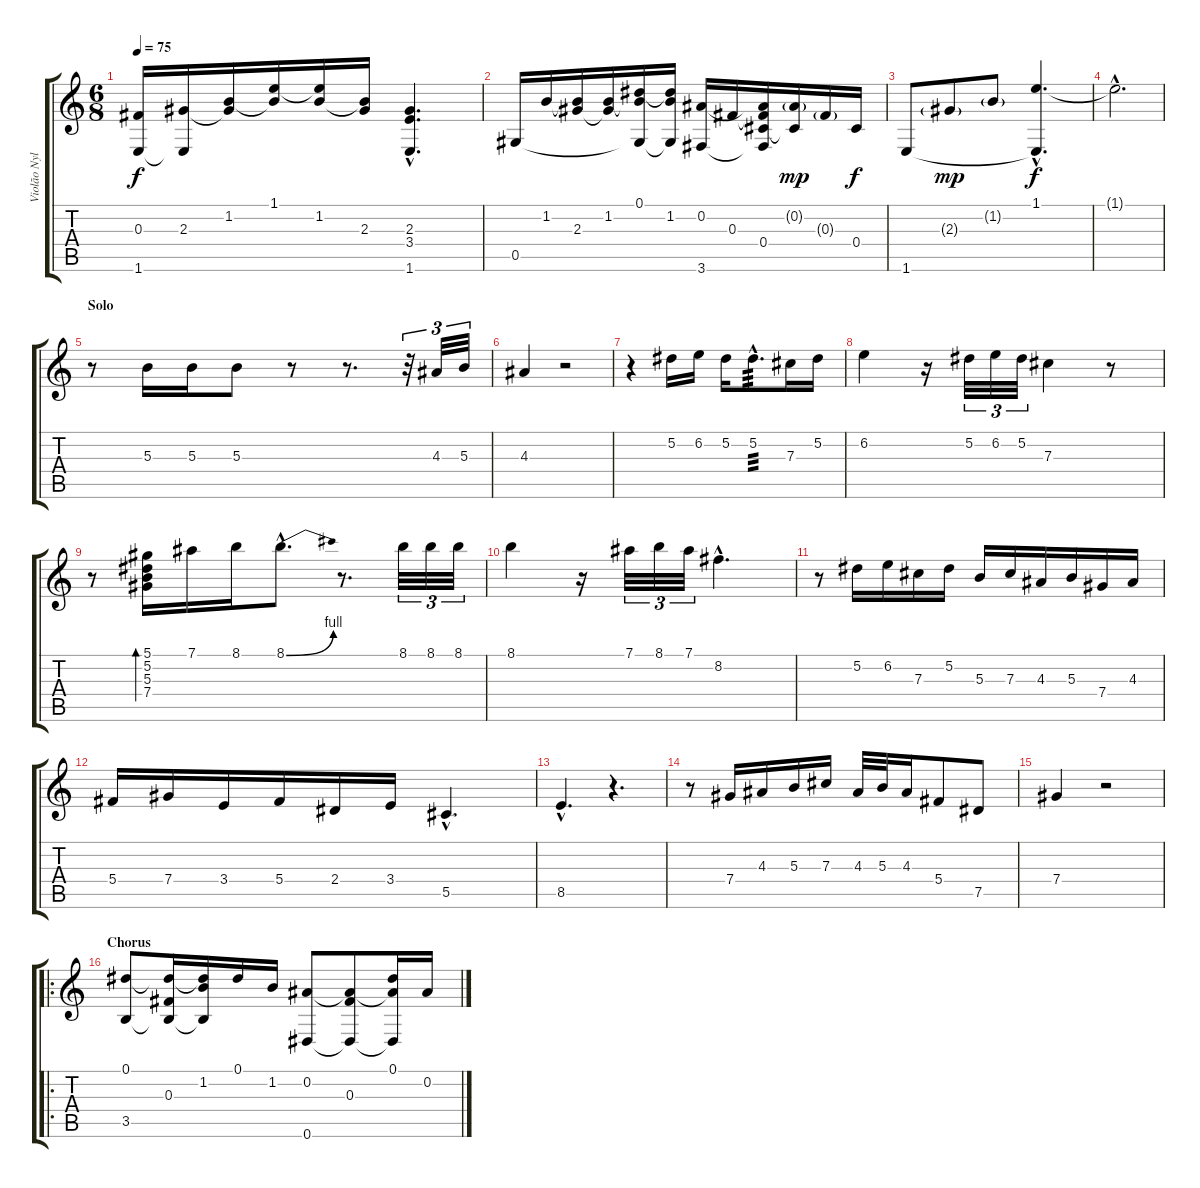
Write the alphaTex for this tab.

\track ("Violão Nylon (Solo)" "Violão Nyl") {instrument acousticguitarnylon}
\staff {score tabs}
\tuning (Eb4 Bb3 Gb3 Db3 Ab2 Eb2) {hide}
\ts (6 8)
\tempo 75
\clef g2
\ks c
(0.3{t} 1.6).16{dy f} (2.3 1.6{t}).16 (1.2 2.3{t}).16 (1.1 1.2{t}).16 (1.1{t} 1.2).16 (1.2{t} 2.3).16 (2.3{hac} 3.4{hac} 1.6{hac}).4{d} |
0.5.16 1.2.16 (1.2{t} 2.3).16 (1.2 2.3{t}).16 (0.1 1.2{t} 0.5{t}).16 (0.1{t} 1.2 0.5{t}).16 (0.2 3.6).16 0.3.16 (0.2{t} 0.3{t} 0.4 3.6{t}).16 (0.2{g} 0.4{t}).16{dy mp} 0.3{g}.16 0.4.16{dy f} |
1.6.8 2.3{g}.8{dy mp} 1.2{g}.8 (1.1{hac} 1.6{hac t}).4{d dy f} |
1.1{hac t}.2{d} |
\section ("" "Solo")
r.8 5.3.16 5.3.16 5.3.8 r.8 r.8{d} r.32{tu (3 2)} 4.3.32{tu (3 2)} 5.3.32{tu (3 2)} |
4.3.4 r.2 |
r.4 5.2.16 6.2.16 5.2.16 5.2{hac}.8{d tp 3} 7.3.16 5.2.16 |
6.2.4 r.16 5.2.32{tu (3 2)} 6.2.32{tu (3 2)} 5.2.32{tu (3 2)} 7.3.4 r.8 |
r.8 (5.1 5.2 5.3 7.4).16{bd 480} 7.1.16 8.1.16 8.1{be (bend 0 0 60 4) hac}.8{d} r.8{d} 8.1.32{tu (3 2)} 8.1.32{tu (3 2)} 8.1.32{tu (3 2)} |
8.1.4 r.16 7.1.32{tu (3 2)} 8.1.32{tu (3 2)} 7.1.32{tu (3 2)} 8.2{hac}.4{d} |
r.8 5.2.16 6.2.16 7.3.16 5.2.16 5.3.16 7.3.16 4.3.16 5.3.16 7.4.16 4.3.16 |
5.4.16 7.4.16 3.4.16 5.4.16 2.4.16 3.4.16 5.5{hac}.4{d} |
8.5{hac}.4{d} r.4{d} |
r.8 7.4.16 4.3.16 5.3.16 7.3.16 4.3.32 5.3.32 4.3.16 5.4.8 7.5.8 |
7.4.4 r.2 |
\ro
\section ("" "Chorus")
(0.1 3.5).8 (0.1{t} 0.3 3.5{t}).16 (0.1{t} 1.2 3.5{t}).16 0.1.16 1.2.16 (0.2 0.6).8 (0.2{t} 0.3 0.6{t}).8 (0.1 0.2{t} 0.6{t}).16 0.2.16
